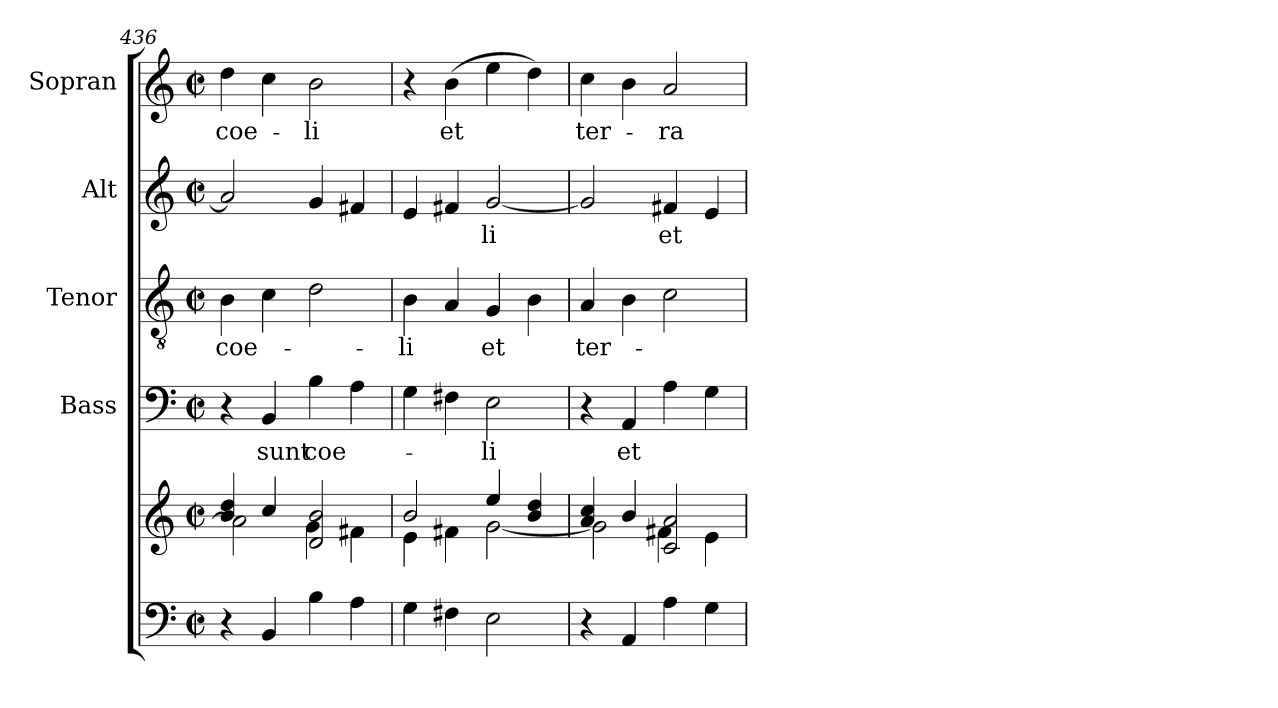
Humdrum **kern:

**kern	**kern	**kern	**text	**kern	**text	**kern	**text	**kern	**text
*part5	*part5	*part4	*part4	*part3	*part3	*part2	*part2	*part1	*part1
*staff6	*staff5	*staff4	*staff4	*staff3	*staff3	*staff2	*staff2	*staff1	*staff1
*	*	*I"Bass	*	*I"Tenor	*	*I"Alt	*	*I"Sopran	*
*	*	*I'B.	*	*I'T.	*	*I'A.	*	*I'S.	*
!!LO:PB:g=z
*clefF4	*clefG2	*clefF4	*	*clefGv2	*	*clefG2	*	*clefG2	*
*k[]	*k[]	*k[]	*	*k[]	*	*k[]	*	*k[]	*
*C:	*C:	*C:	*	*C:	*	*C:	*	*C:	*
*M2/2	*M2/2	*M2/2	*	*M2/2	*	*M2/2	*	*M2/2	*
*met(c|)	*met(c|)	*met(c|)	*	*met(c|)	*	*met(c|)	*	*met(c|)	*
=436	=436	=436	=436	=436	=436	=436	=436	=436	=436
*	*^	*	*	*	*	*	*	*	*
!	!	!	!	!	!	!LO:LY:b	!	!	!	!LO:LY:b
4r	4b/ 4dd/	2a\]	4r	.	4B\	coe-	2a/]	.	4dd\	coe-
!	!	!	!	!LO:LY:b	!	!	!	!	!	!
4BB/	4cc/	.	4BB/	sunt	4c\	.	.	.	4cc\	.
!	!	!	!	!LO:LY:b	!	!	!	!	!	!LO:LY:b
4B\	2d/ 2b/	4g\	4B\	coe-	2d\	.	4g/	.	2b\	-li
4A\	.	4f#X\	4A\	.	.	.	4f#X/	.	.	.
=437	=437	=437	=437	=437	=437	=437	=437	=437	=437	=437
!	!	!	!	!	!	!LO:LY:b	!	!	!	!
4G\	2b/	4e\	4G\	.	4B\	-li	4e/	.	4r	.
!	!	!	!	!	!	!	!	!	!	!LO:LY:b
4F#X\	.	4f#X\	4F#X\	.	4A/	.	4f#X/	.	(>4b\	et
!	!	!	!	!LO:LY:b	!	!LO:LY:b	!	!LO:LY:b	!	!
2E\	4ee/	[<2g\	2E\	-li	4G/	et	[2g/	-li	4ee\	.
.	4b/ 4dd/	.	.	.	4B\	.	.	.	4dd\)	.
=438	=438	=438	=438	=438	=438	=438	=438	=438	=438	=438
!	!	!	!	!	!	!LO:LY:b	!	!	!	!LO:LY:b
4r	4a/ 4cc/	2g\]	4r	.	4A/	ter-	2g/]	.	4cc\	ter-
!	!	!	!	!LO:LY:b	!	!	!	!	!	!
4AA/	4b/	.	4AA/	et	4B\	.	.	.	4b\	.
!	!	!	!	!	!	!	!	!LO:LY:b	!	!LO:LY:b
4A\	2c/ 2a/	4f#X\	4A\	.	2c\	.	4f#X/	et	2a/	-ra
4G\	.	4e\	4G\	.	.	.	4e/	.	.	.
*	*v	*v	*	*	*	*	*	*	*	*
=	=	=	=	=	=	=	=	=	=
*-	*-	*-	*-	*-	*-	*-	*-	*-	*-
